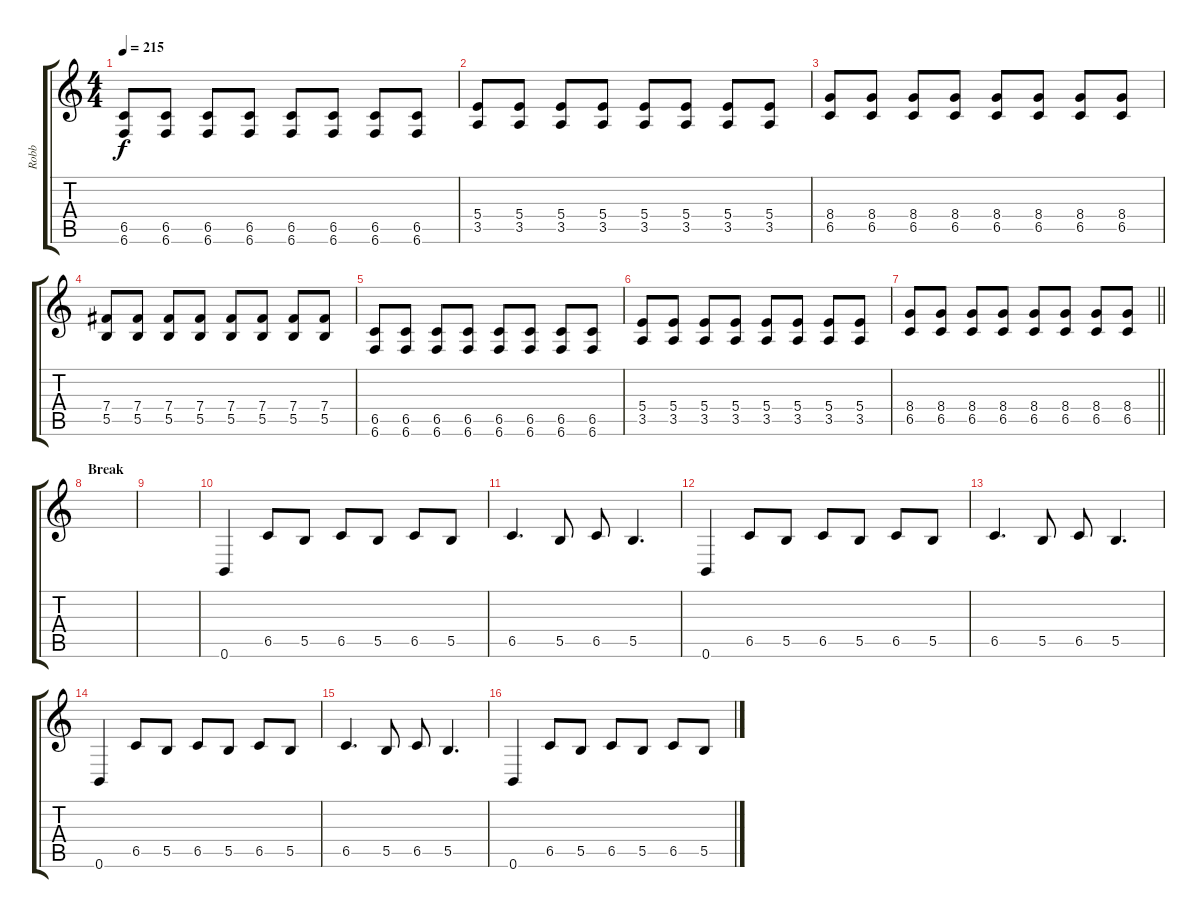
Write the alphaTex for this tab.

\track ("Robb" "Robb") {instrument distortionguitar}
\staff {score tabs}
\tuning (Db4 Ab3 E3 B2 Gb2 B1) {hide}
\ts (4 4)
\tempo 215
\clef g2
\ks c
(6.5 6.6).8{dy f} (6.5 6.6).8 (6.5 6.6).8 (6.5 6.6).8 (6.5 6.6).8 (6.5 6.6).8 (6.5 6.6).8 (6.5 6.6).8 |
(5.4 3.5).8 (5.4 3.5).8 (5.4 3.5).8 (5.4 3.5).8 (5.4 3.5).8 (5.4 3.5).8 (5.4 3.5).8 (5.4 3.5).8 |
(8.4 6.5).8 (8.4 6.5).8 (8.4 6.5).8 (8.4 6.5).8 (8.4 6.5).8 (8.4 6.5).8 (8.4 6.5).8 (8.4 6.5).8 |
(7.4 5.5).8 (7.4 5.5).8 (7.4 5.5).8 (7.4 5.5).8 (7.4 5.5).8 (7.4 5.5).8 (7.4 5.5).8 (7.4 5.5).8 |
(6.5 6.6).8 (6.5 6.6).8 (6.5 6.6).8 (6.5 6.6).8 (6.5 6.6).8 (6.5 6.6).8 (6.5 6.6).8 (6.5 6.6).8 |
(5.4 3.5).8 (5.4 3.5).8 (5.4 3.5).8 (5.4 3.5).8 (5.4 3.5).8 (5.4 3.5).8 (5.4 3.5).8 (5.4 3.5).8 |
\barLineRight lightlight
(8.4 6.5).8 (8.4 6.5).8 (8.4 6.5).8 (8.4 6.5).8 (8.4 6.5).8 (8.4 6.5).8 (8.4 6.5).8 (8.4 6.5).8 |
\section ("" "Break")
|
|
0.6.4 6.5.8 5.5.8 6.5.8 5.5.8 6.5.8 5.5.8 |
6.5.4{d} 5.5.8 6.5.8 5.5.4{d} |
0.6.4 6.5.8 5.5.8 6.5.8 5.5.8 6.5.8 5.5.8 |
6.5.4{d} 5.5.8 6.5.8 5.5.4{d} |
0.6.4 6.5.8 5.5.8 6.5.8 5.5.8 6.5.8 5.5.8 |
6.5.4{d} 5.5.8 6.5.8 5.5.4{d} |
0.6.4 6.5.8 5.5.8 6.5.8 5.5.8 6.5.8 5.5.8
